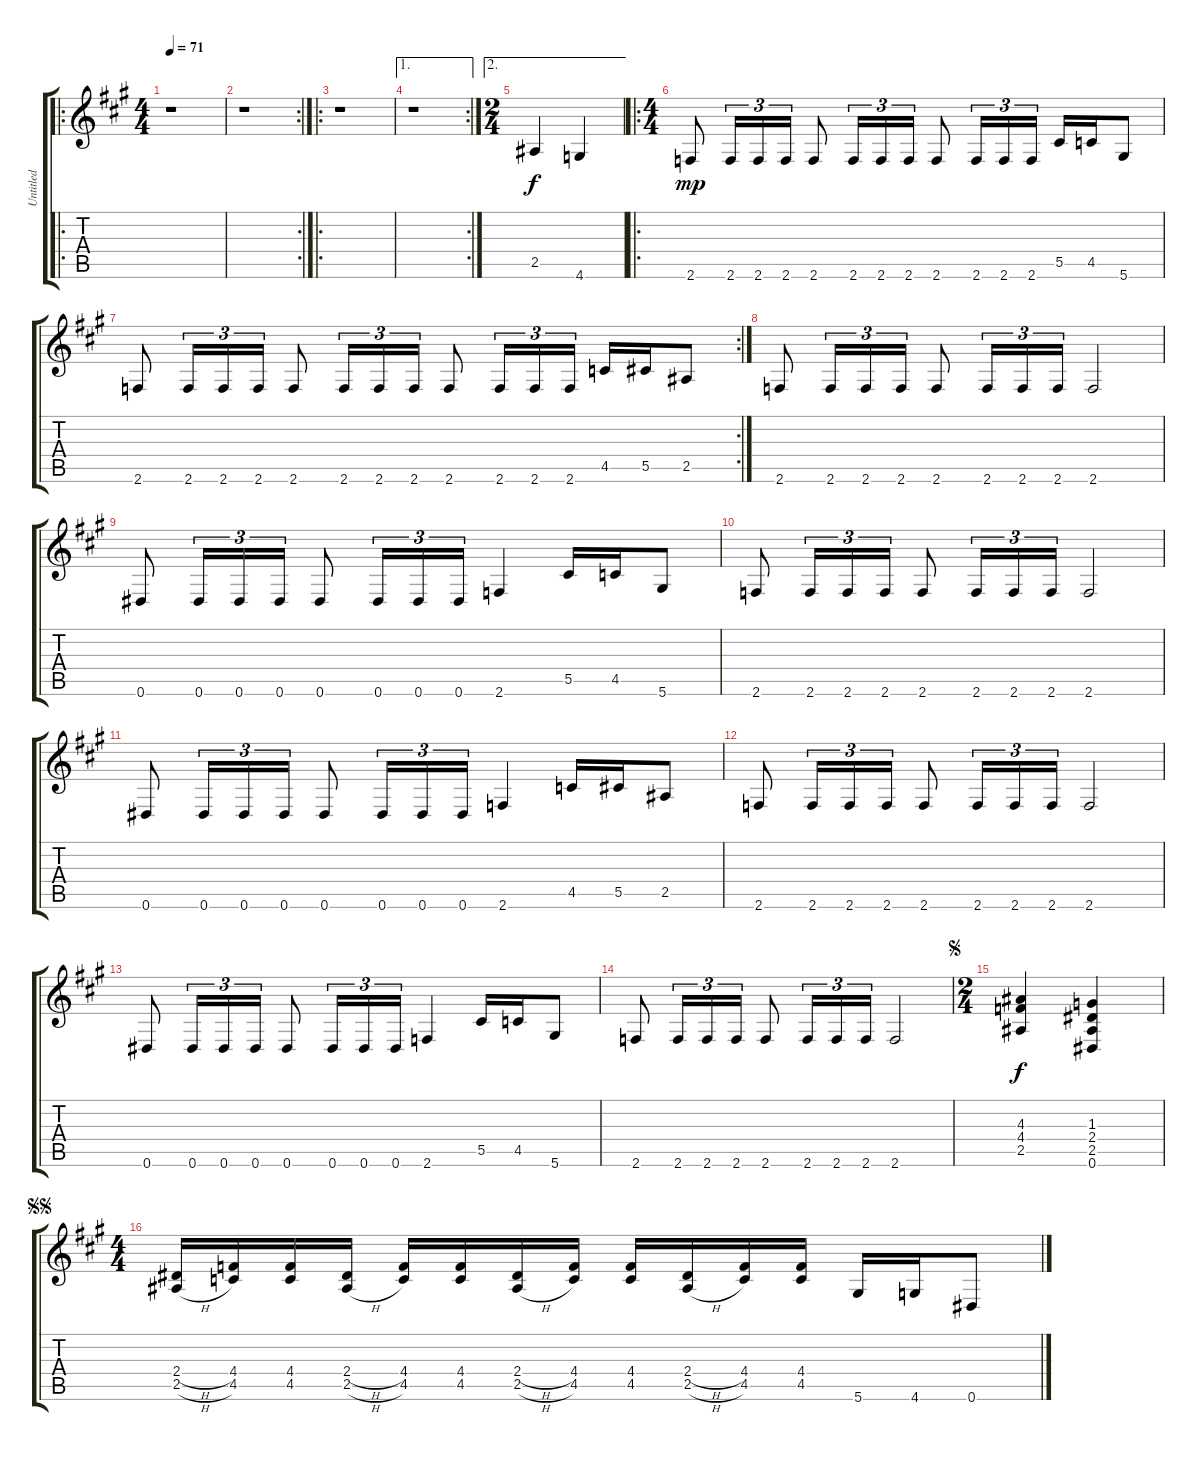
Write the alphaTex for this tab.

\track ("Untitled" "Untitled") {instrument distortionguitar}
\staff {score tabs}
\tuning (Eb4 Bb3 Gb3 Db3 Ab2 Eb2) {hide}
\ro
\ts (4 4)
\tempo 71
\clef g2
\ks a
r.1{dy f instrument distortionguitar} |
\rc 2
r.1 |
\ro
r.1 |
\ae 1
\rc 2
r.1 |
\ae 2
\ts (2 4)
2.5.4 4.6.4 |
\ro
\ts (4 4)
2.6.8{dy mp} 2.6.16{tu (3 2)} 2.6.16{tu (3 2)} 2.6.16{tu (3 2)} 2.6.8 2.6.16{tu (3 2)} 2.6.16{tu (3 2)} 2.6.16{tu (3 2)} 2.6.8 2.6.16{tu (3 2)} 2.6.16{tu (3 2)} 2.6.16{tu (3 2)} 5.5.16 4.5.16 5.6.8 |
\rc 2
2.6.8 2.6.16{tu (3 2)} 2.6.16{tu (3 2)} 2.6.16{tu (3 2)} 2.6.8 2.6.16{tu (3 2)} 2.6.16{tu (3 2)} 2.6.16{tu (3 2)} 2.6.8 2.6.16{tu (3 2)} 2.6.16{tu (3 2)} 2.6.16{tu (3 2)} 4.5.16 5.5.16 2.5.8 |
2.6.8 2.6.16{tu (3 2)} 2.6.16{tu (3 2)} 2.6.16{tu (3 2)} 2.6.8 2.6.16{tu (3 2)} 2.6.16{tu (3 2)} 2.6.16{tu (3 2)} 2.6.2 |
0.6.8 0.6.16{tu (3 2)} 0.6.16{tu (3 2)} 0.6.16{tu (3 2)} 0.6.8 0.6.16{tu (3 2)} 0.6.16{tu (3 2)} 0.6.16{tu (3 2)} 2.6.4 5.5.16 4.5.16 5.6.8 |
2.6.8 2.6.16{tu (3 2)} 2.6.16{tu (3 2)} 2.6.16{tu (3 2)} 2.6.8 2.6.16{tu (3 2)} 2.6.16{tu (3 2)} 2.6.16{tu (3 2)} 2.6.2 |
0.6.8 0.6.16{tu (3 2)} 0.6.16{tu (3 2)} 0.6.16{tu (3 2)} 0.6.8 0.6.16{tu (3 2)} 0.6.16{tu (3 2)} 0.6.16{tu (3 2)} 2.6.4 4.5.16 5.5.16 2.5.8 |
2.6.8 2.6.16{tu (3 2)} 2.6.16{tu (3 2)} 2.6.16{tu (3 2)} 2.6.8 2.6.16{tu (3 2)} 2.6.16{tu (3 2)} 2.6.16{tu (3 2)} 2.6.2 |
0.6.8 0.6.16{tu (3 2)} 0.6.16{tu (3 2)} 0.6.16{tu (3 2)} 0.6.8 0.6.16{tu (3 2)} 0.6.16{tu (3 2)} 0.6.16{tu (3 2)} 2.6.4 5.5.16 4.5.16 5.6.8 |
2.6.8 2.6.16{tu (3 2)} 2.6.16{tu (3 2)} 2.6.16{tu (3 2)} 2.6.8 2.6.16{tu (3 2)} 2.6.16{tu (3 2)} 2.6.16{tu (3 2)} 2.6.2 |
\ts (2 4)
\jump segno
(4.3 4.4 2.5).4{dy f} (1.3 2.4 2.5 0.6).4 |
\ts (4 4)
\jump segnosegno
(2.4{h} 2.5{h}).16 (4.4 4.5).16 (4.4 4.5).16 (2.4{h} 2.5{h}).16 (4.4 4.5).16 (4.4 4.5).16 (2.4{h} 2.5{h}).16 (4.4 4.5).16 (4.4 4.5).16 (2.4{h} 2.5{h}).16 (4.4 4.5).16 (4.4 4.5).16 5.6.16 4.6.16 0.6.8
